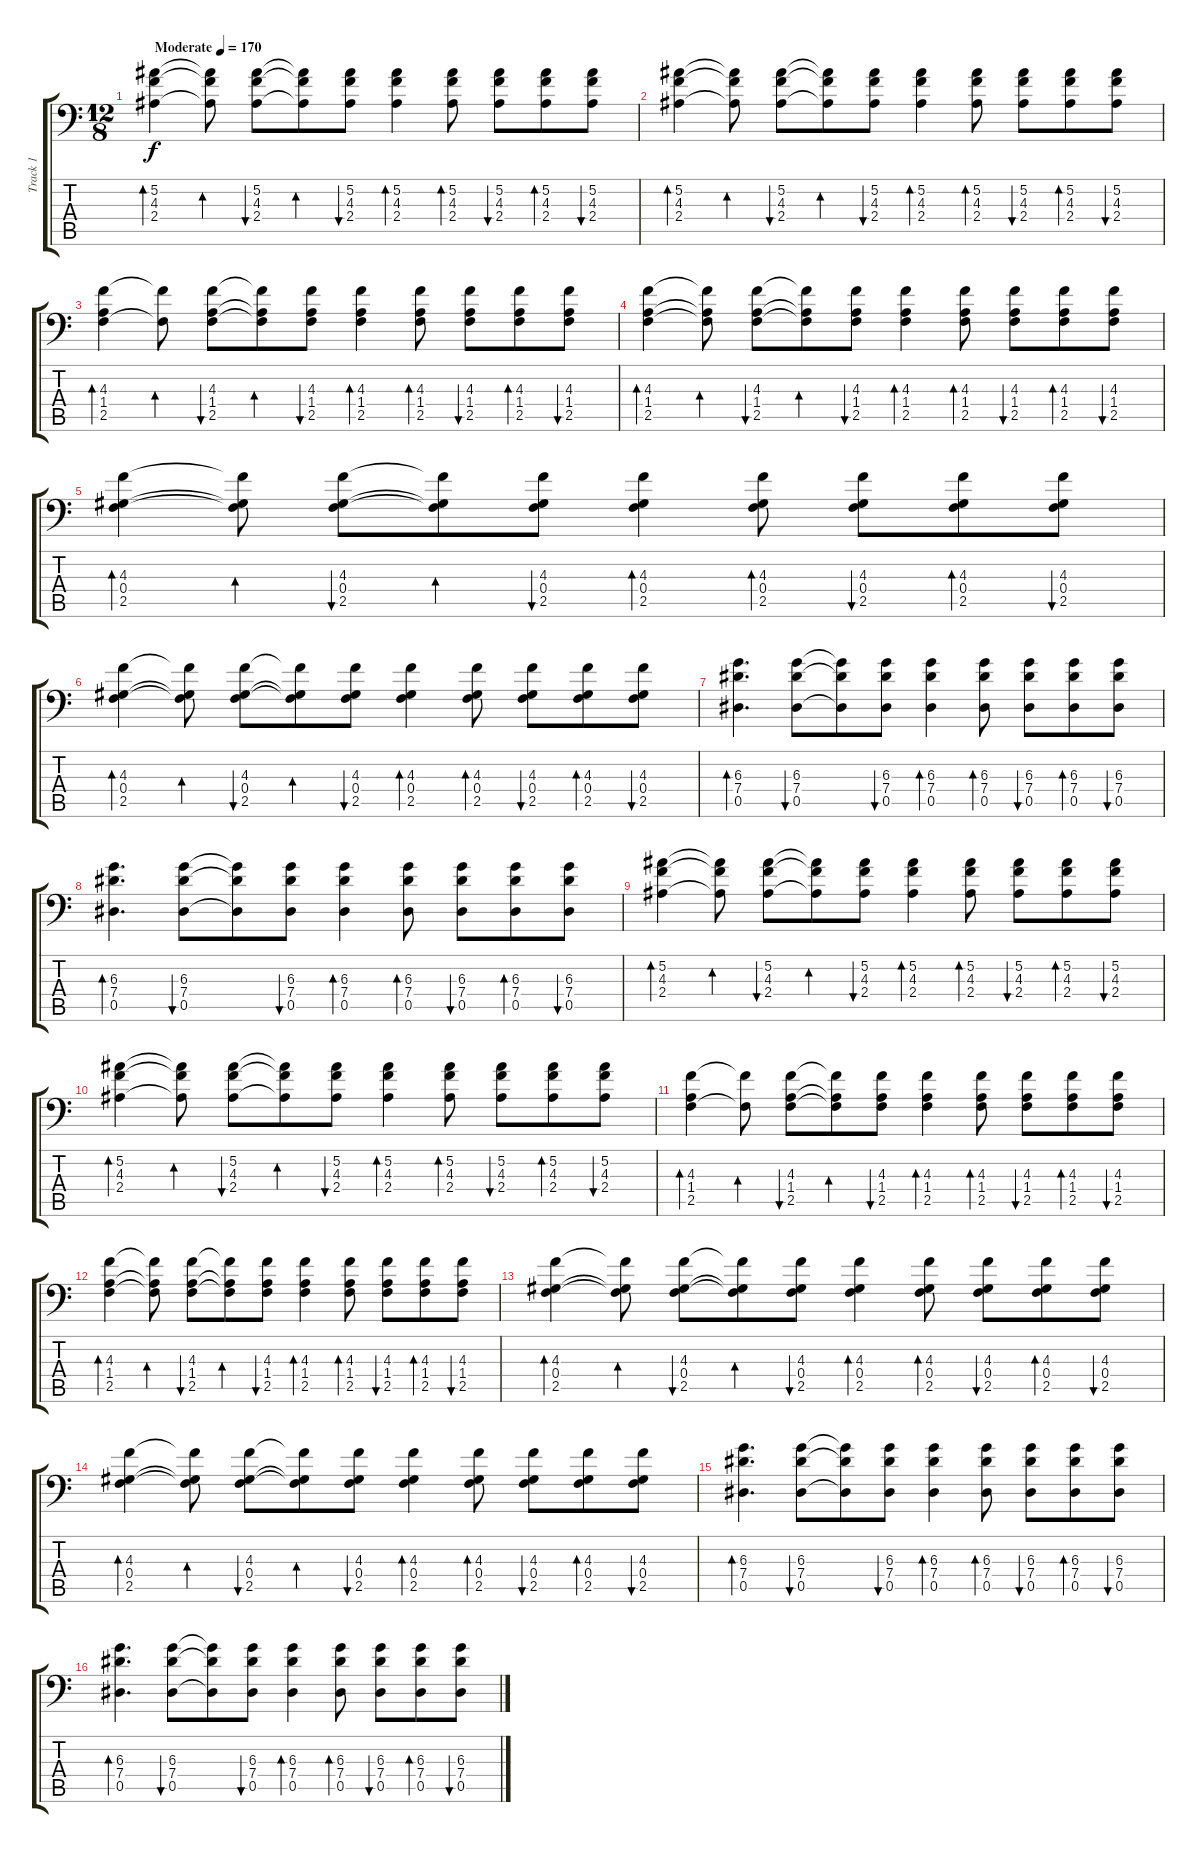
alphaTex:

\track ("Track 1" "Track 1") {instrument acousticguitarsteel}
\staff {score tabs}
\tuning (Bb3 F3 Db3 Ab2 Eb2 Bb1) {hide}
\ts (12 8)
\tempo (170 "Moderate")
\clef f4
\ks c
(5.2 4.3 2.4).4{bd 240 dy f instrument acousticguitarsteel} (5.2{t} 4.3{t} 2.4{t}).8{bd 240} (5.2 4.3 2.4).8{bu 240} (5.2{t} 4.3{t} 2.4{t}).8{bd 240} (5.2 4.3 2.4).8{bu 240} (5.2 4.3 2.4).4{bd 240} (5.2 4.3 2.4).8{bd 240} (5.2 4.3 2.4).8{bu 240} (5.2 4.3 2.4).8{bd 240} (5.2 4.3 2.4).8{bu 240} |
(5.2 4.3 2.4).4{bd 240} (5.2{t} 4.3{t} 2.4{t}).8{bd 240} (5.2 4.3 2.4).8{bu 240} (5.2{t} 4.3{t} 2.4{t}).8{bd 240} (5.2 4.3 2.4).8{bu 240} (5.2 4.3 2.4).4{bd 240} (5.2 4.3 2.4).8{bd 240} (5.2 4.3 2.4).8{bu 240} (5.2 4.3 2.4).8{bd 240} (5.2 4.3 2.4).8{bu 240} |
(4.3 1.4 2.5).4{bd 240} (4.3{t} 2.5{t}).8{bd 240} (4.3 1.4 2.5).8{bu 240} (4.3{t} 1.4{t} 2.5{t}).8{bd 240} (4.3 1.4 2.5).8{bu 240} (4.3 1.4 2.5).4{bd 240} (4.3 1.4 2.5).8{bd 240} (4.3 1.4 2.5).8{bu 240} (4.3 1.4 2.5).8{bd 240} (4.3 1.4 2.5).8{bu 240} |
(4.3 1.4 2.5).4{bd 240} (4.3{t} 1.4{t} 2.5{t}).8{bd 240} (4.3 1.4 2.5).8{bu 240} (4.3{t} 1.4{t} 2.5{t}).8{bd 240} (4.3 1.4 2.5).8{bu 240} (4.3 1.4 2.5).4{bd 240} (4.3 1.4 2.5).8{bd 240} (4.3 1.4 2.5).8{bu 240} (4.3 1.4 2.5).8{bd 240} (4.3 1.4 2.5).8{bu 240} |
(4.3 0.4 2.5).4{bd 240} (4.3{t} 0.4{t} 2.5{t}).8{bd 240} (4.3 0.4 2.5).8{bu 240} (4.3{t} 0.4{t} 2.5{t}).8{bd 240} (4.3 0.4 2.5).8{bu 240} (4.3 0.4 2.5).4{bd 240} (4.3 0.4 2.5).8{bd 240} (4.3 0.4 2.5).8{bu 240} (4.3 0.4 2.5).8{bd 240} (4.3 0.4 2.5).8{bu 240} |
(4.3 0.4 2.5).4{bd 240} (4.3{t} 0.4{t} 2.5{t}).8{bd 240} (4.3 0.4 2.5).8{bu 240} (4.3{t} 0.4{t} 2.5{t}).8{bd 240} (4.3 0.4 2.5).8{bu 240} (4.3 0.4 2.5).4{bd 240} (4.3 0.4 2.5).8{bd 240} (4.3 0.4 2.5).8{bu 240} (4.3 0.4 2.5).8{bd 240} (4.3 0.4 2.5).8{bu 240} |
(6.3 7.4 0.5).4{d bd 240} (6.3 7.4 0.5).8{bu 240} (6.3{t} 7.4{t} 0.5{t}).8 (6.3 7.4 0.5).8{bu 240} (6.3 7.4 0.5).4{bd 240} (6.3 7.4 0.5).8{bd 240} (6.3 7.4 0.5).8{bu 240} (6.3 7.4 0.5).8{bd 240} (6.3 7.4 0.5).8{bu 240} |
(6.3 7.4 0.5).4{d bd 240} (6.3 7.4 0.5).8{bu 240} (6.3{t} 7.4{t} 0.5{t}).8 (6.3 7.4 0.5).8{bu 240} (6.3 7.4 0.5).4{bd 240} (6.3 7.4 0.5).8{bd 240} (6.3 7.4 0.5).8{bu 240} (6.3 7.4 0.5).8{bd 240} (6.3 7.4 0.5).8{bu 240} |
(5.2 4.3 2.4).4{bd 240} (5.2{t} 4.3{t} 2.4{t}).8{bd 240} (5.2 4.3 2.4).8{bu 240} (5.2{t} 4.3{t} 2.4{t}).8{bd 240} (5.2 4.3 2.4).8{bu 240} (5.2 4.3 2.4).4{bd 240} (5.2 4.3 2.4).8{bd 240} (5.2 4.3 2.4).8{bu 240} (5.2 4.3 2.4).8{bd 240} (5.2 4.3 2.4).8{bu 240} |
(5.2 4.3 2.4).4{bd 240} (5.2{t} 4.3{t} 2.4{t}).8{bd 240} (5.2 4.3 2.4).8{bu 240} (5.2{t} 4.3{t} 2.4{t}).8{bd 240} (5.2 4.3 2.4).8{bu 240} (5.2 4.3 2.4).4{bd 240} (5.2 4.3 2.4).8{bd 240} (5.2 4.3 2.4).8{bu 240} (5.2 4.3 2.4).8{bd 240} (5.2 4.3 2.4).8{bu 240} |
(4.3 1.4 2.5).4{bd 240} (4.3{t} 2.5{t}).8{bd 240} (4.3 1.4 2.5).8{bu 240} (4.3{t} 1.4{t} 2.5{t}).8{bd 240} (4.3 1.4 2.5).8{bu 240} (4.3 1.4 2.5).4{bd 240} (4.3 1.4 2.5).8{bd 240} (4.3 1.4 2.5).8{bu 240} (4.3 1.4 2.5).8{bd 240} (4.3 1.4 2.5).8{bu 240} |
(4.3 1.4 2.5).4{bd 240} (4.3{t} 1.4{t} 2.5{t}).8{bd 240} (4.3 1.4 2.5).8{bu 240} (4.3{t} 1.4{t} 2.5{t}).8{bd 240} (4.3 1.4 2.5).8{bu 240} (4.3 1.4 2.5).4{bd 240} (4.3 1.4 2.5).8{bd 240} (4.3 1.4 2.5).8{bu 240} (4.3 1.4 2.5).8{bd 240} (4.3 1.4 2.5).8{bu 240} |
(4.3 0.4 2.5).4{bd 240} (4.3{t} 0.4{t} 2.5{t}).8{bd 240} (4.3 0.4 2.5).8{bu 240} (4.3{t} 0.4{t} 2.5{t}).8{bd 240} (4.3 0.4 2.5).8{bu 240} (4.3 0.4 2.5).4{bd 240} (4.3 0.4 2.5).8{bd 240} (4.3 0.4 2.5).8{bu 240} (4.3 0.4 2.5).8{bd 240} (4.3 0.4 2.5).8{bu 240} |
(4.3 0.4 2.5).4{bd 240} (4.3{t} 0.4{t} 2.5{t}).8{bd 240} (4.3 0.4 2.5).8{bu 240} (4.3{t} 0.4{t} 2.5{t}).8{bd 240} (4.3 0.4 2.5).8{bu 240} (4.3 0.4 2.5).4{bd 240} (4.3 0.4 2.5).8{bd 240} (4.3 0.4 2.5).8{bu 240} (4.3 0.4 2.5).8{bd 240} (4.3 0.4 2.5).8{bu 240} |
(6.3 7.4 0.5).4{d bd 240} (6.3 7.4 0.5).8{bu 240} (6.3{t} 7.4{t} 0.5{t}).8 (6.3 7.4 0.5).8{bu 240} (6.3 7.4 0.5).4{bd 240} (6.3 7.4 0.5).8{bd 240} (6.3 7.4 0.5).8{bu 240} (6.3 7.4 0.5).8{bd 240} (6.3 7.4 0.5).8{bu 240} |
(6.3 7.4 0.5).4{d bd 240} (6.3 7.4 0.5).8{bu 240} (6.3{t} 7.4{t} 0.5{t}).8 (6.3 7.4 0.5).8{bu 240} (6.3 7.4 0.5).4{bd 240} (6.3 7.4 0.5).8{bd 240} (6.3 7.4 0.5).8{bu 240} (6.3 7.4 0.5).8{bd 240} (6.3 7.4 0.5).8{bu 240}
